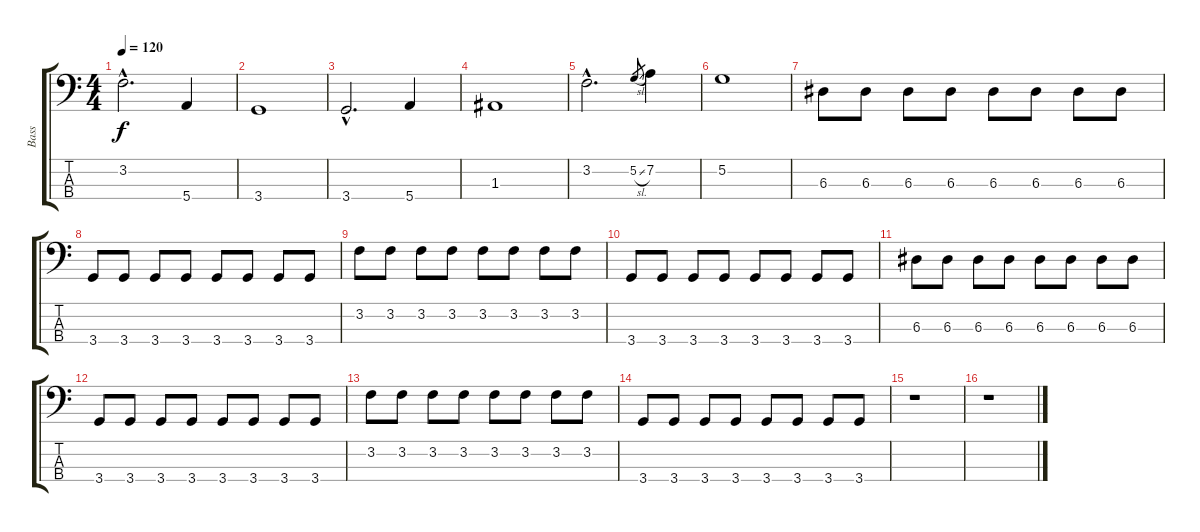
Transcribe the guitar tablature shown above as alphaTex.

\track ("Bass" "Bass") {instrument electricbassfinger}
\staff {score tabs}
\tuning (G2 D2 A1 E1) {hide}
\ts (4 4)
\tempo 120
\clef f4
\ks c
3.2{hac}.2{d dy f} 5.4.4 |
3.4.1 |
3.4{hac}.2{d} 5.4.4 |
1.3.1 |
3.2{hac}.2{d} 5.2{sl}.8{gr} 7.2.4 |
5.2.1 |
6.3.8 6.3.8 6.3.8 6.3.8 6.3.8 6.3.8 6.3.8 6.3.8 |
3.4.8 3.4.8 3.4.8 3.4.8 3.4.8 3.4.8 3.4.8 3.4.8 |
3.2.8 3.2.8 3.2.8 3.2.8 3.2.8 3.2.8 3.2.8 3.2.8 |
3.4.8 3.4.8 3.4.8 3.4.8 3.4.8 3.4.8 3.4.8 3.4.8 |
6.3.8 6.3.8 6.3.8 6.3.8 6.3.8 6.3.8 6.3.8 6.3.8 |
3.4.8 3.4.8 3.4.8 3.4.8 3.4.8 3.4.8 3.4.8 3.4.8 |
3.2.8 3.2.8 3.2.8 3.2.8 3.2.8 3.2.8 3.2.8 3.2.8 |
3.4.8 3.4.8 3.4.8 3.4.8 3.4.8 3.4.8 3.4.8 3.4.8 |
r.1 |
r.1
